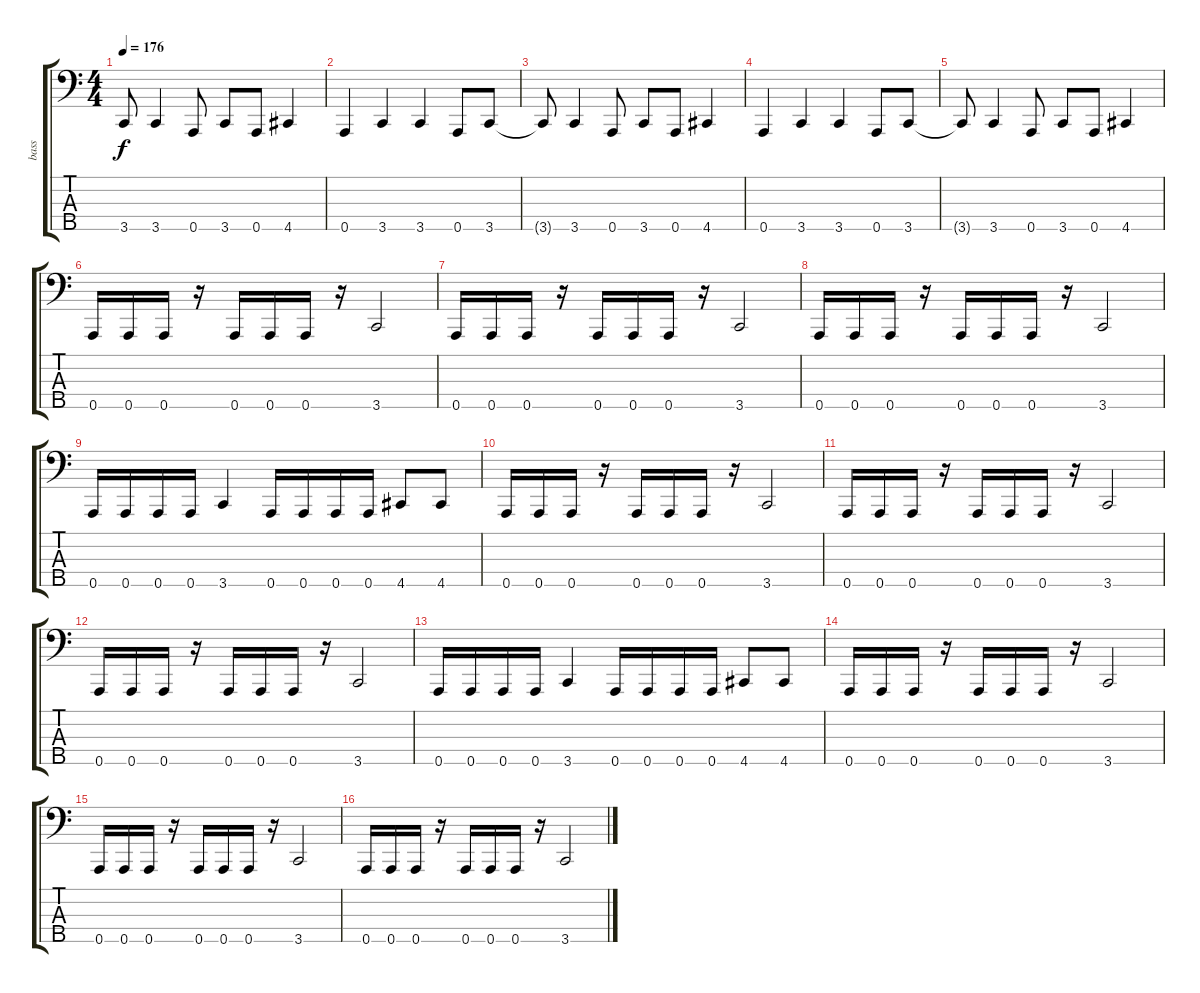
\track ("bass" "bass") {instrument electricbasspick}
\staff {score tabs}
\tuning (G2 D2 A1 E1 A0) {hide}
\ts (4 4)
\tempo 176
\clef f4
\ks c
3.5{t}.8{dy f} 3.5.4 0.5.8 3.5.8 0.5.8 4.5.4 |
0.5.4 3.5.4 3.5.4 0.5.8 3.5.8 |
3.5{t}.8 3.5.4 0.5.8 3.5.8 0.5.8 4.5.4 |
0.5.4 3.5.4 3.5.4 0.5.8 3.5.8 |
3.5{t}.8 3.5.4 0.5.8 3.5.8 0.5.8 4.5.4 |
0.5.16 0.5.16 0.5.16 r.16 0.5.16 0.5.16 0.5.16 r.16 3.5.2 |
0.5.16 0.5.16 0.5.16 r.16 0.5.16 0.5.16 0.5.16 r.16 3.5.2 |
0.5.16 0.5.16 0.5.16 r.16 0.5.16 0.5.16 0.5.16 r.16 3.5.2 |
0.5.16 0.5.16 0.5.16 0.5.16 3.5.4 0.5.16 0.5.16 0.5.16 0.5.16 4.5.8 4.5.8 |
0.5.16 0.5.16 0.5.16 r.16 0.5.16 0.5.16 0.5.16 r.16 3.5.2 |
0.5.16 0.5.16 0.5.16 r.16 0.5.16 0.5.16 0.5.16 r.16 3.5.2 |
0.5.16 0.5.16 0.5.16 r.16 0.5.16 0.5.16 0.5.16 r.16 3.5.2 |
0.5.16 0.5.16 0.5.16 0.5.16 3.5.4 0.5.16 0.5.16 0.5.16 0.5.16 4.5.8 4.5.8 |
0.5.16 0.5.16 0.5.16 r.16 0.5.16 0.5.16 0.5.16 r.16 3.5.2 |
0.5.16 0.5.16 0.5.16 r.16 0.5.16 0.5.16 0.5.16 r.16 3.5.2 |
0.5.16 0.5.16 0.5.16 r.16 0.5.16 0.5.16 0.5.16 r.16 3.5.2
